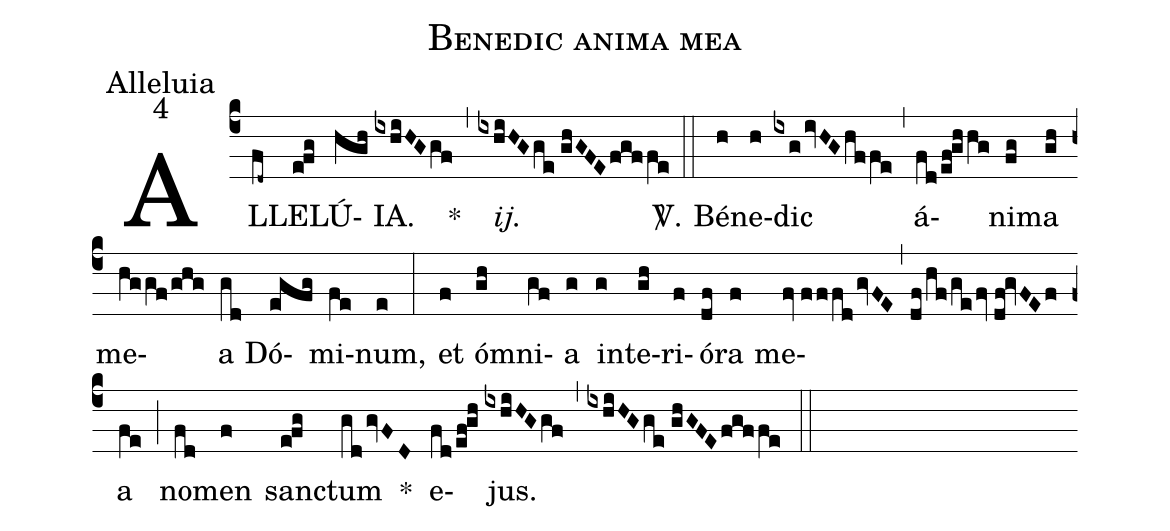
name:Benedic anima mea;
office-part:Alleluia;
mode:4;
%%
(c4) AL(fd~)LE(e!fg)LÚ(hgh)IA.(ixhiHG/gf) *(,) <i>ij.</i>(ixhiHG/ge//ghGFE/fgffe) <sp>V/</sp>.(::) Bé(h)ne(h)dic(ixgivHG/hffe) (,) á(fd/ef!ghhg)ni(fg)ma(gh) me(hggf/ghg)a(gd) Dó(egfg)mi(fe)num,(e) (:) et(f) ó(gh)mni(gf)a(g) in(g)te(gh)ri(f)ó(df)ra(f) me(fv//fffdgvFE,df/hf/gefv//df!gvFEf)a(fe) (;) no(fd)men(f) sanc(e!fg)tum(gd/gvFD) *() e(fd/ef!gh)jus.(ixhiHGgf) (,) (ixhiHGge//ghGFE/fgffe) (::)
